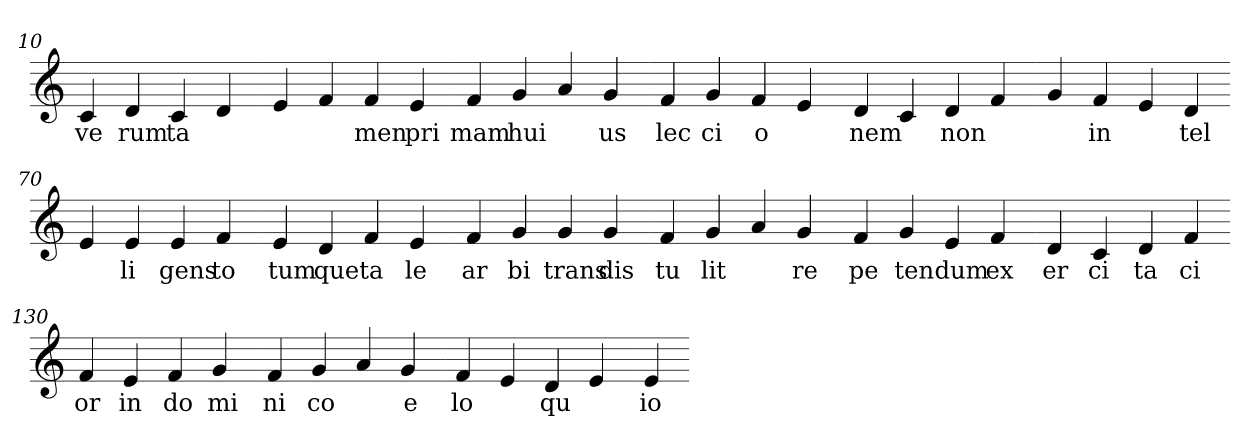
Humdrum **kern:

**kern	**text
*part1	*part1
*staff1	*staff1
*clefG2	*
=10.	=10.
4c	ve
4d	rum
4c	ta
4d	.
=20.-	=20.-
4e	.
4f	.
4f	men
4e	pri
=30.-	=30.-
4f	mam
4g	hui
4a	.
4g	us
=40.-	=40.-
4f	lec
4g	ci
4f	o
4e	.
=50.-	=50.-
4d	nem
4c	.
4d	non
4f	.
=60.-	=60.-
4g	.
4f	in
4e	.
4d	tel
=70.-	=70.-
4e	.
4e	li
4e	gens
4f	to
=80.-	=80.-
4e	tum
4d	que
4f	ta
4e	le
=90.-	=90.-
4f	ar
4g	bi
4g	trans
4g	dis
=100.-	=100.-
4f	tu
4g	lit
4a	.
4g	re
=110.-	=110.-
4f	pe
4g	ten
4e	dum
4f	ex
=120.-	=120.-
4d	er
4c	ci
4d	ta
4f	ci
=130.-	=130.-
4f	or
4e	in
4f	do
4g	mi
=140.-	=140.-
4f	ni
4g	co
4a	.
4g	e
=150.-	=150.-
4f	lo
4e	.
4d	qu
4e	.
=160.-	=160.-
4e	io
=-	=-
*-	*-
